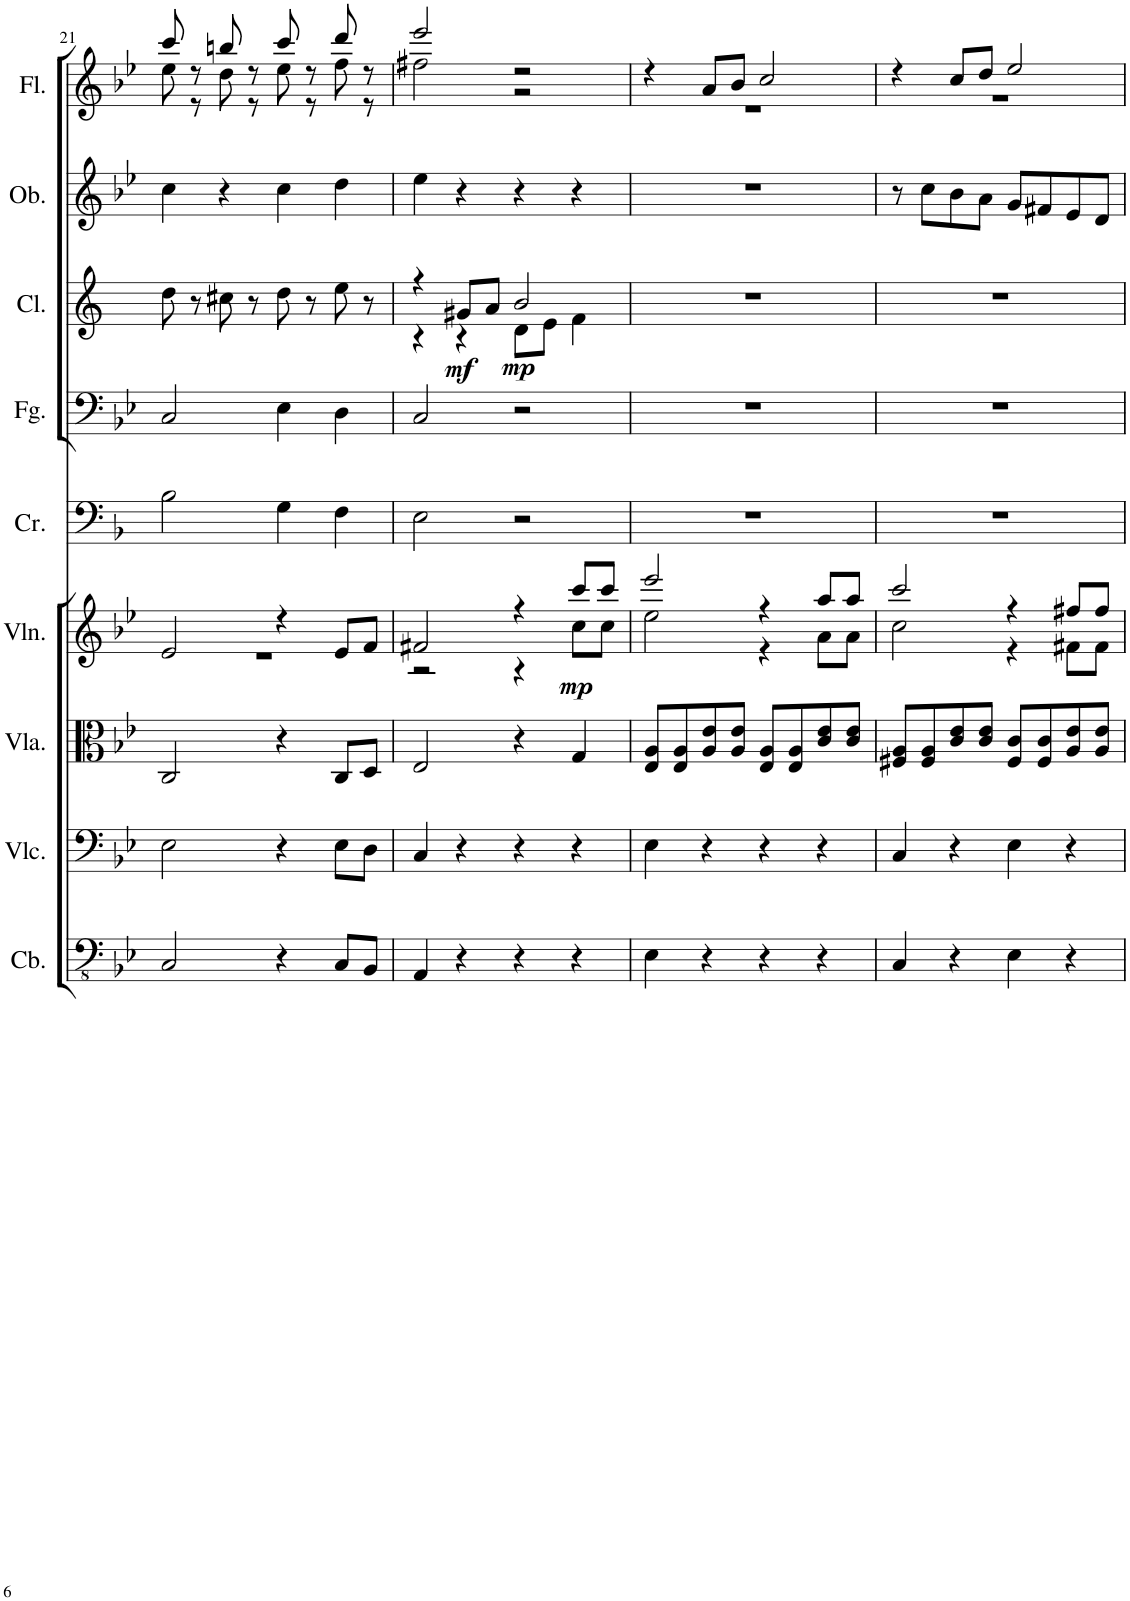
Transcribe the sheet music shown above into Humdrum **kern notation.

**kern	**kern	**kern	**kern	**dynam	**kern	**kern	**kern	**dynam	**kern	**kern
*part9	*part8	*part7	*part6	*part6	*part5	*part4	*part3	*part3	*part2	*part1
*staff9	*staff8	*staff7	*staff6	*staff6	*staff5	*staff4	*staff3	*staff3	*staff2	*staff1
*I"Contrebasse	*I"Violoncello	*I"Viola	*I"Violino	*	*I"Corno in Fa	*I"Fagotto	*I"Clarinetto Soprano in Sib	*	*I"Oboe	*I"Flauto in Do
*I'Cb.	*I'Vlc.	*I'Vla.	*I'Vln.	*	*I'Cr.	*I'Fg.	*I'Cl.	*	*I'Ob.	*I'Fl.
!!LO:PB:g=z
*clefFv4	*clefF4	*clefC3	*clefG2	*	*clefF4	*clefF4	*clefG2	*	*clefG2	*clefG2
*Trd7c12	*	*	*	*	*Trd4c7	*	*Trd1c2	*	*	*
*k[b-e-]	*k[b-e-]	*k[b-e-]	*k[b-e-]	*	*k[b-]	*k[b-e-]	*k[]	*	*k[b-e-]	*k[b-e-]
*M2/2	*M2/2	*M2/2	*M2/2	*	*M2/2	*M2/2	*M2/2	*	*M2/2	*M2/2
=21	=21	=21	=21	=21	=21	=21	=21	=21	=21	=21
*	*	*	*^	*	*	*	*	*	*	*^
2CC/	2E-\	2C/	2e-/	1r	.	2B-\	2C/	8dd\	.	4cc\	8ccc/	8ee-\
.	.	.	.	.	.	.	.	8r	.	.	8r	8r
.	.	.	.	.	.	.	.	8cc#X\	.	4r	8bbn/	8dd\
.	.	.	.	.	.	.	.	8r	.	.	8r	8r
4r	4r	4r	4r	.	.	4G\	4E-\	8dd\	.	4cc\	8ccc/	8ee-\
.	.	.	.	.	.	.	.	8r	.	.	8r	8r
8CC/L	8E-\L	8C/L	8e-/L	.	.	4F\	4D\	8ee\	.	4dd\	8ddd/	8ff\
8BBB-/J	8D\J	8D/J	8f/J	.	.	.	.	8r	.	.	8r	8r
=22	=22	=22	=22	=22	=22	=22	=22	=22	=22	=22	=22	=22
*	*	*	*	*	*	*	*	*^	*	*	*	*
4AAA/	4C/	2E-/	2f#X/	2r	.	2E\	2C/	4r	4r	.	4ee-\	2eee-/	2ff#X\
!	!	!	!	!	!	!	!	!	!	!LO:DY:b	!	!	!
4r	4r	.	.	.	.	.	.	8g#X/L	4r	mf	4r	.	.
.	.	.	.	.	.	.	.	8a/J	.	.	.	.	.
!	!	!	!	!	!	!	!	!	!	!LO:DY:b	!	!	!
4r	4r	4r	4r	4r	.	2r	2r	2b/	8d\L	mp	4r	2r	2r
.	.	.	.	.	.	.	.	.	8e\J	.	.	.	.
!	!	!	!	!	!LO:DY:b	!	!	!	!	!	!	!	!
4r	4r	4G/	8ccc/L	8cc\L	mp	.	.	.	4f\	.	4r	.	.
.	.	.	8ccc/J	8cc\J	.	.	.	.	.	.	.	.	.
*	*	*	*	*	*	*	*	*v	*v	*	*	*	*
=23	=23	=23	=23	=23	=23	=23	=23	=23	=23	=23	=23	=23
4EE-\	4E-\	8E-/ 8A/L	2eee-/	2ee-\	.	1r	1r	1r	.	1r	4r	1r
.	.	8E-/ 8A/	.	.	.	.	.	.	.	.	.	.
4r	4r	8A/ 8e-/	.	.	.	.	.	.	.	.	8a/L	.
.	.	8A/ 8e-/J	.	.	.	.	.	.	.	.	8b-/J	.
4r	4r	8E-/ 8A/L	4r	4r	.	.	.	.	.	.	2cc/	.
.	.	8E-/ 8A/	.	.	.	.	.	.	.	.	.	.
4r	4r	8c/ 8e-/	8aa/L	8a\L	.	.	.	.	.	.	.	.
.	.	8c/ 8e-/J	8aa/J	8a\J	.	.	.	.	.	.	.	.
=24	=24	=24	=24	=24	=24	=24	=24	=24	=24	=24	=24	=24
4CC/	4C/	8F#X/ 8A/L	2ccc/	2cc\	.	1r	1r	1r	.	8r	4r	1r
.	.	8F#/ 8A/	.	.	.	.	.	.	.	8cc\L	.	.
4r	4r	8c/ 8e-/	.	.	.	.	.	.	.	8b-\	8cc/L	.
.	.	8c/ 8e-/J	.	.	.	.	.	.	.	8a\J	8dd/J	.
4EE-\	4E-\	8F#/ 8c/L	4r	4r	.	.	.	.	.	8g/L	2ee-/	.
.	.	8F#/ 8c/	.	.	.	.	.	.	.	8f#X/	.	.
4r	4r	8A/ 8e-/	8ff#X/L	8f#X\L	.	.	.	.	.	8e-/	.	.
.	.	8A/ 8e-/J	8ff#/J	8f#\J	.	.	.	.	.	8d/J	.	.
*	*	*	*v	*v	*	*	*	*	*	*	*v	*v
=	=	=	=	=	=	=	=	=	=	=
*-	*-	*-	*-	*-	*-	*-	*-	*-	*-	*-
